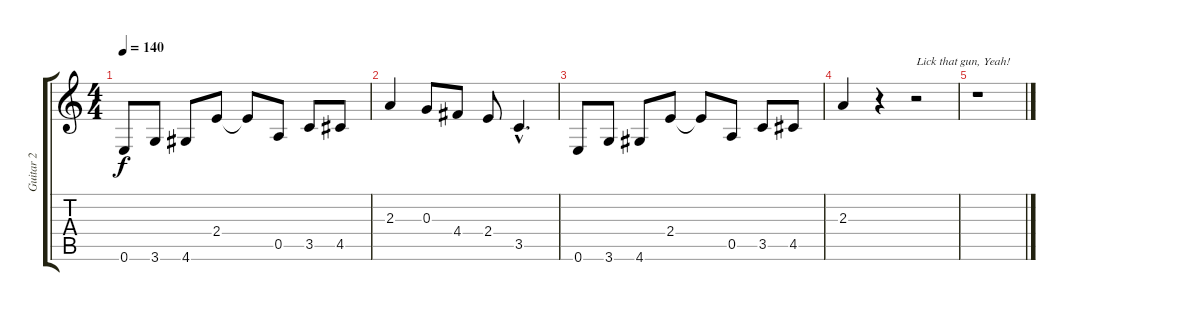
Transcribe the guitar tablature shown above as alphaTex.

\track ("Guitar 2" "Guitar 2") {instrument distortionguitar}
\staff {score tabs}
\tuning (E4 B3 G3 D3 A2 E2) {hide}
\ts (4 4)
\tempo 140
\clef g2
\ks c
0.6.8{dy f} 3.6.8 4.6.8 2.4.8 2.4{t}.8 0.5.8 3.5.8 4.5.8 |
2.3.4 0.3.8 4.4.8 2.4.8 3.5{hac}.4{d} |
0.6.8 3.6.8 4.6.8 2.4.8 2.4{t}.8 0.5.8 3.5.8 4.5.8 |
2.3.4 r.4 r.2{txt "Lick that gun, Yeah!"} |
r.1
